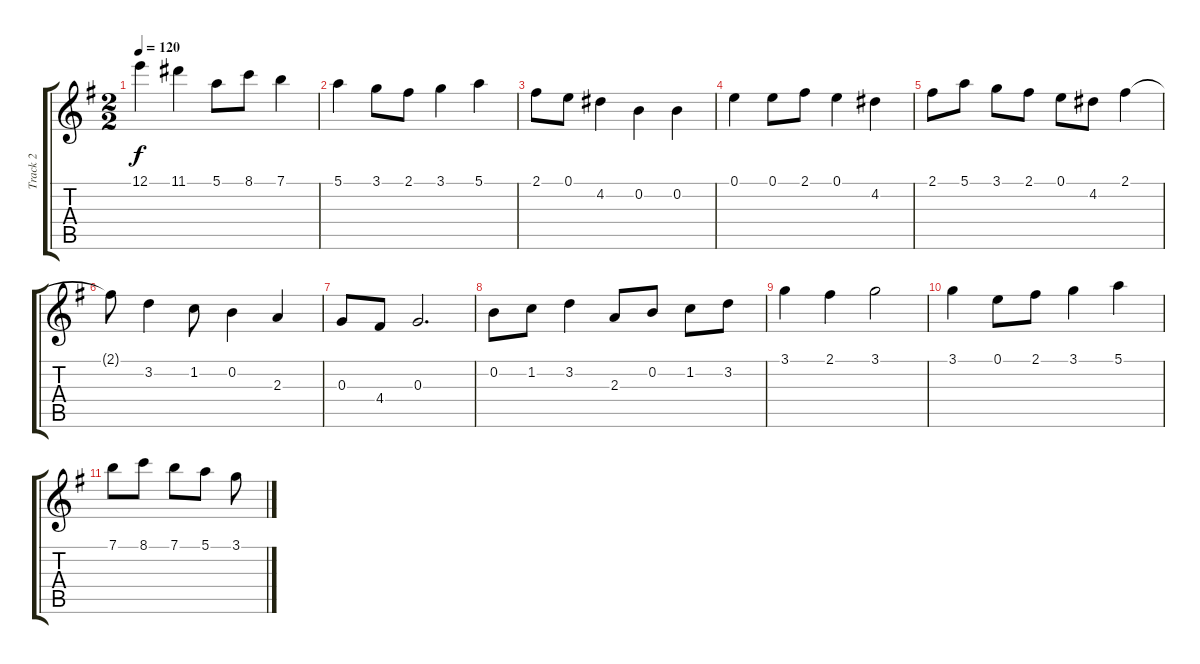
\track ("Track 2" "Track 2") {instrument acousticguitarnylon}
\staff {score tabs}
\tuning (E4 B3 G3 D3 A2 E2) {hide}
\ts (2 2)
\tempo 120
\clef g2
\ks eminor
12.1.4{dy f} 11.1.4 5.1.8 8.1.8 7.1.4 |
5.1.4 3.1.8 2.1.8 3.1.4 5.1.4 |
2.1.8 0.1.8 4.2.4 0.2.4 0.2.4 |
0.1.4 0.1.8 2.1.8 0.1.4 4.2.4 |
2.1.8 5.1.8 3.1.8 2.1.8 0.1.8 4.2.8 2.1.4 |
2.1{t}.8 3.2.4 1.2.8 0.2.4 2.3.4 |
0.3.8 4.4.8 0.3.2{d} |
0.2.8 1.2.8 3.2.4 2.3.8 0.2.8 1.2.8 3.2.8 |
3.1.4 2.1.4 3.1.2 |
3.1.4 0.1.8 2.1.8 3.1.4 5.1.4 |
7.1.8 8.1.8 7.1.8 5.1.8 3.1.8
